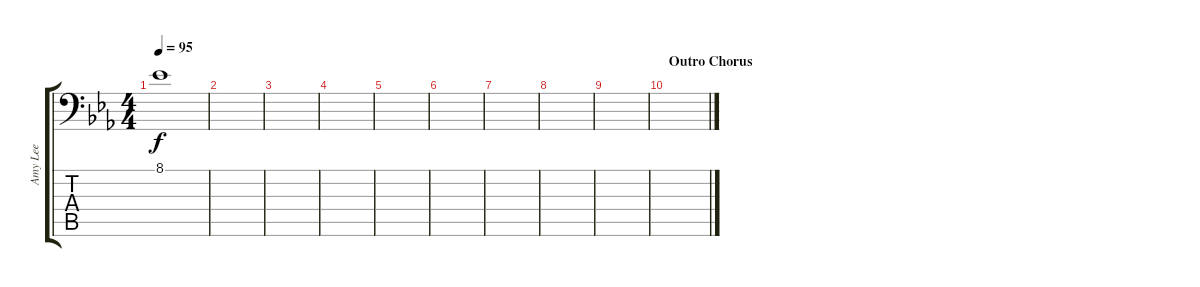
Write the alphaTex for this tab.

\track ("Amy Lee" "Amy Lee") {instrument acousticgrandpiano}
\staff {score tabs}
\tuning (G3 D3 A2 D2 A1 D1) {hide}
\ts (4 4)
\tempo 95
\clef f4
\ks eb
8.1.1{dy f} |
|
|
|
|
|
|
|
|
\section ("" "Outro Chorus")
